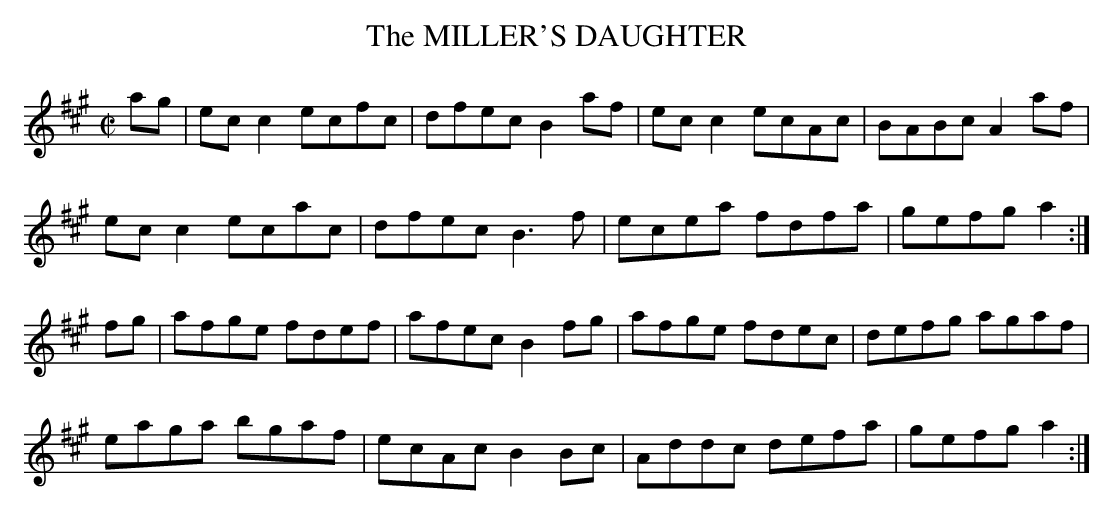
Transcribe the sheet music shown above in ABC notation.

X:1
T:MILLER'S DAUGHTER, The
M:C|
L:1/8
K:A
ag|ecc2 ecfc|dfec B2af|ecc2 ecAc|BABc A2af|
ecc2 ecac|dfec B3f|ecea fdfa|gefg a2 :|
fg|afge fdef|afec B2fg|afge fdec|defg agaf|
eaga bgaf|ecAc B2Bc|Addc defa|gefg a2 :|
